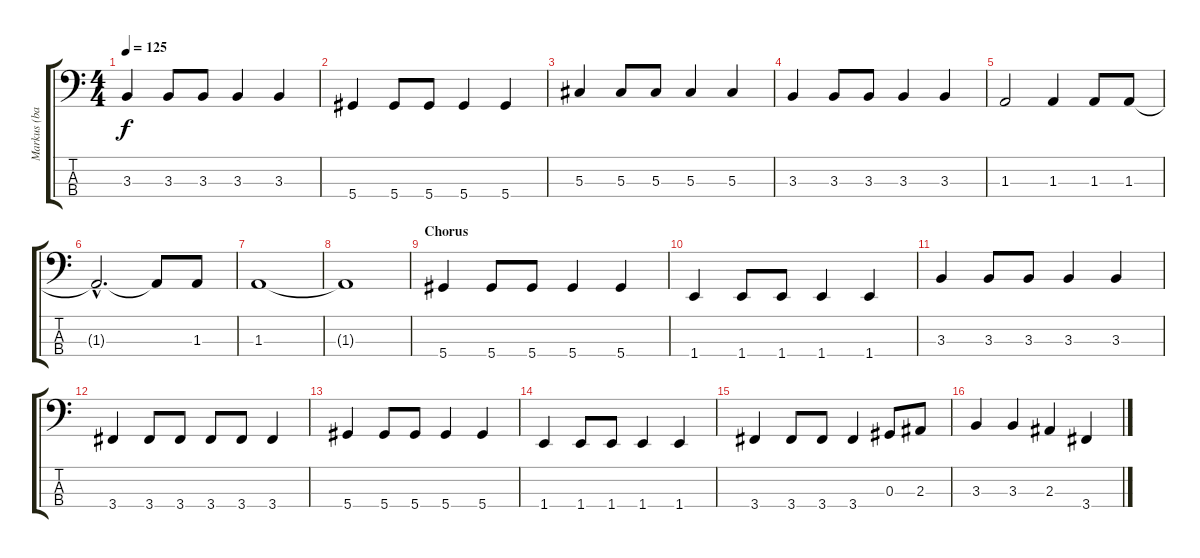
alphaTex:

\track ("Markus (bass)" "Markus (ba") {instrument electricbassfinger}
\staff {score tabs}
\tuning (Gb2 Db2 Ab1 Eb1) {hide}
\ts (4 4)
\tempo 125
\clef f4
\ks c
3.3.4{dy f} 3.3.8 3.3.8 3.3.4 3.3.4 |
5.4.4 5.4.8 5.4.8 5.4.4 5.4.4 |
5.3.4 5.3.8 5.3.8 5.3.4 5.3.4 |
3.3.4 3.3.8 3.3.8 3.3.4 3.3.4 |
1.3.2 1.3.4 1.3.8 1.3.8 |
1.3{hac t}.2{d} 1.3{t}.8 1.3.8 |
1.3.1 |
1.3{t}.1 |
\section ("" "Chorus")
5.4.4 5.4.8 5.4.8 5.4.4 5.4.4 |
1.4.4 1.4.8 1.4.8 1.4.4 1.4.4 |
3.3.4 3.3.8 3.3.8 3.3.4 3.3.4 |
3.4.4 3.4.8 3.4.8 3.4.8 3.4.8 3.4.4 |
5.4.4 5.4.8 5.4.8 5.4.4 5.4.4 |
1.4.4 1.4.8 1.4.8 1.4.4 1.4.4 |
3.4.4 3.4.8 3.4.8 3.4.4 0.3.8 2.3.8 |
3.3.4 3.3.4 2.3.4 3.4.4
